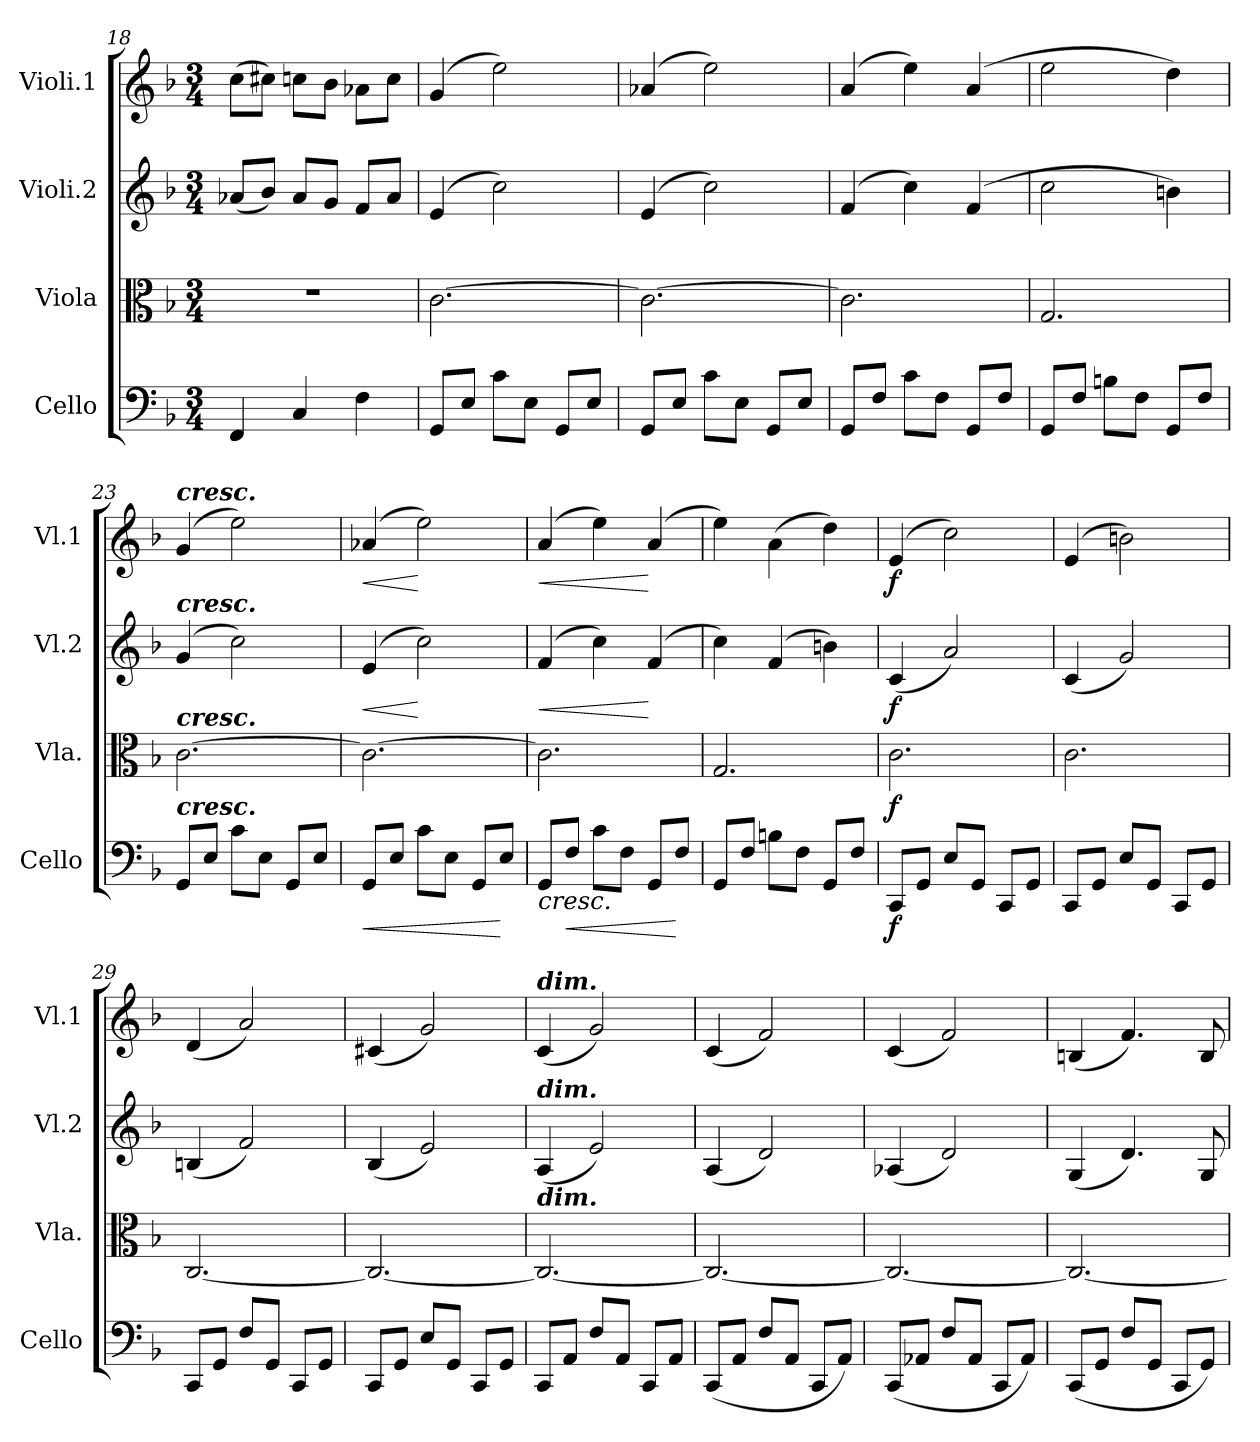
**kern	**dynam	**kern	**dynam	**kern	**dynam	**kern	**dynam
*part4	*part4	*part3	*part3	*part2	*part2	*part1	*part1
*staff4	*staff4	*staff3	*staff3	*staff2	*staff2	*staff1	*staff1
*I"Cello	*	*I"Viola	*	*I"Violi.2	*	*I"Violi.1	*
*I'Cello	*	*I'Vla.	*	*I'Vl.2	*	*I'Vl.1	*
*clefF4	*	*clefC3	*	*clefG2	*	*clefG2	*
*k[b-]	*	*k[b-]	*	*k[b-]	*	*k[b-]	*
*M3/4	*	*M3/4	*	*M3/4	*	*M3/4	*
=18	=18	=18	=18	=18	=18	=18	=18
4FF/	.	2.r	.	(8a-X/L	.	(8cc\L	.
.	.	.	.	8b-/J)	.	8cc#X\J)	.
4C/	.	.	.	8a-/L	.	8ccn\L	.
.	.	.	.	8g/J	.	8b-\J	.
4F\	.	.	.	8f/L	.	8a-X\L	.
.	.	.	.	8a-/J	.	8cc\J	.
!!LO:LB:g=z
=19	=19	=19	=19	=19	=19	=19	=19
8GG/L	.	[2.c\	.	(4e/	.	(4g/	.
8E/J	.	.	.	.	.	.	.
8c\L	.	.	.	2cc\)	.	2ee\)	.
8E\J	.	.	.	.	.	.	.
8GG/L	.	.	.	.	.	.	.
8E/J	.	.	.	.	.	.	.
=20	=20	=20	=20	=20	=20	=20	=20
8GG/L	.	2.c\_	.	(4e/	.	(4a-X/	.
8E/J	.	.	.	.	.	.	.
8c\L	.	.	.	2cc\)	.	2ee\)	.
8E\J	.	.	.	.	.	.	.
8GG/L	.	.	.	.	.	.	.
8E/J	.	.	.	.	.	.	.
=21	=21	=21	=21	=21	=21	=21	=21
8GG/L	.	2.c\]	.	(4f/	.	(4a/	.
8F/J	.	.	.	.	.	.	.
8c\L	.	.	.	4cc\)	.	4ee\)	.
8F\J	.	.	.	.	.	.	.
8GG/L	.	.	.	(4f/	.	(4a/	.
8F/J	.	.	.	.	.	.	.
=22	=22	=22	=22	=22	=22	=22	=22
8GG/L	.	2.G/	.	2cc\	.	2ee\	.
8F/J	.	.	.	.	.	.	.
8Bn\L	.	.	.	.	.	.	.
8F\J	.	.	.	.	.	.	.
8GG/L	.	.	.	4bn\)	.	4dd\)	.
8F/J	.	.	.	.	.	.	.
!!LO:PB:g=z
=23	=23	=23	=23	=23	=23	=23	=23
!	!	!	!	!	!	!LO:TX:a:Bi:t=cresc.	!
!	!	!	!	!LO:TX:a:Bi:t=cresc.	!	!	!
!	!	!LO:TX:a:Bi:t=cresc.	!	!	!	!	!
!LO:TX:a:Bi:t=cresc.	!	!	!	!	!	!	!
8GG/L	.	[2.c\	.	(4g/	.	(4g/	.
8E/J	.	.	.	.	.	.	.
8c\L	.	.	.	2cc\)	.	2ee\)	.
8E\J	.	.	.	.	.	.	.
8GG/L	.	.	.	.	.	.	.
8E/J	.	.	.	.	.	.	.
=24	=24	=24	=24	=24	=24	=24	=24
!	!LO:HP:b	!	!	!	!LO:HP:b	!	!LO:HP:b
8GG/L	<	2.c\_	.	(4e/	<	(4a-X/	<
8E/J	.	.	.	.	.	.	.
8c\L	.	.	.	2cc\)	[	2ee\)	[
8E\J	.	.	.	.	.	.	.
8GG/L	.	.	.	.	.	.	.
8E/J	[	.	.	.	.	.	.
!!LO:LB:g=z
=25	=25	=25	=25	=25	=25	=25	=25
!	!LO:HP:b	!	!	!	!LO:HP:b	!	!LO:HP:b
8GG/L	<	2.c\]	.	(4f/	<	(4a/	<
!	!LO:HP:b	!	!	!	!	!	!
8F/J	<	.	.	.	.	.	.
8c\L	.	.	.	4cc\)	.	4ee\)	.
8F\J	.	.	.	.	.	.	.
8GG/L	.	.	.	(4f/	[	(4a/	[
8F/J	[ [	.	.	.	.	.	.
=26	=26	=26	=26	=26	=26	=26	=26
8GG/L	.	2.G/	.	4cc\)	.	4ee\)	.
8F/J	.	.	.	.	.	.	.
8Bn\L	.	.	.	(4f/	.	(4a\	.
8F\J	.	.	.	.	.	.	.
8GG/L	.	.	.	4bn\)	.	4dd\)	.
8F/J	.	.	.	.	.	.	.
=27	=27	=27	=27	=27	=27	=27	=27
!	!LO:DY:b	!	!LO:DY:b	!	!LO:DY:b	!	!LO:DY:b
8CC/L	f	2.c\	f	(4c/	f	(4e/	f
8GG/J	.	.	.	.	.	.	.
8E/L	.	.	.	2a/)	.	2cc\)	.
8GG/J	.	.	.	.	.	.	.
8CC/L	.	.	.	.	.	.	.
8GG/J	.	.	.	.	.	.	.
=28	=28	=28	=28	=28	=28	=28	=28
8CC/L	.	2.c\	.	(4c/	.	(4e/	.
8GG/J	.	.	.	.	.	.	.
8E/L	.	.	.	2g/)	.	2bn\)	.
8GG/J	.	.	.	.	.	.	.
8CC/L	.	.	.	.	.	.	.
8GG/J	.	.	.	.	.	.	.
!!LO:LB:g=z
=29	=29	=29	=29	=29	=29	=29	=29
8CC/L	.	[2.C/	.	(4Bn/	.	(4d/	.
8GG/J	.	.	.	.	.	.	.
8F/L	.	.	.	2f/)	.	2a/)	.
8GG/J	.	.	.	.	.	.	.
8CC/L	.	.	.	.	.	.	.
8GG/J	.	.	.	.	.	.	.
=30	=30	=30	=30	=30	=30	=30	=30
8CC/L	.	2.C/_	.	(4B-/	.	(4c#X/	.
8GG/J	.	.	.	.	.	.	.
8E/L	.	.	.	2e/)	.	2g/)	.
8GG/J	.	.	.	.	.	.	.
8CC/L	.	.	.	.	.	.	.
8GG/J	.	.	.	.	.	.	.
!!LO:PB:g=z
=31	=31	=31	=31	=31	=31	=31	=31
!	!	!	!	!	!	!LO:TX:a:Bi:t=dim.	!
!	!	!	!	!LO:TX:a:Bi:t=dim.	!	!	!
!	!	!LO:TX:a:Bi:t=dim.	!	!	!	!	!
8CC/L	.	2.C/_	.	(4A/	.	(4c/	.
8AA/J	.	.	.	.	.	.	.
8F/L	.	.	.	2e/)	.	2g/)	.
8AA/J	.	.	.	.	.	.	.
8CC/L	.	.	.	.	.	.	.
8AA/J	.	.	.	.	.	.	.
=32	=32	=32	=32	=32	=32	=32	=32
(8CC/L	.	2.C/_	.	(4A/	.	(4c/	.
8AA/J	.	.	.	.	.	.	.
8F/L	.	.	.	2d/)	.	2f/)	.
8AA/J	.	.	.	.	.	.	.
8CC/L	.	.	.	.	.	.	.
8AA/J)	.	.	.	.	.	.	.
=33	=33	=33	=33	=33	=33	=33	=33
(8CC/L	.	2.C/_	.	(4A-X/	.	(4c/	.
8AA-X/J	.	.	.	.	.	.	.
8F/L	.	.	.	2d/)	.	2f/)	.
8AA-/J	.	.	.	.	.	.	.
8CC/L	.	.	.	.	.	.	.
8AA-/J)	.	.	.	.	.	.	.
=34	=34	=34	=34	=34	=34	=34	=34
(8CC/L	.	2.C/_	.	(4G/	.	(4Bn/	.
8GG/J	.	.	.	.	.	.	.
8F/L	.	.	.	4.d/)	.	4.f/)	.
8GG/J	.	.	.	.	.	.	.
8CC/L	.	.	.	.	.	.	.
8GG/J)	.	.	.	8G/	.	8B/	.
=	=	=	=	=	=	=	=
*-	*-	*-	*-	*-	*-	*-	*-
